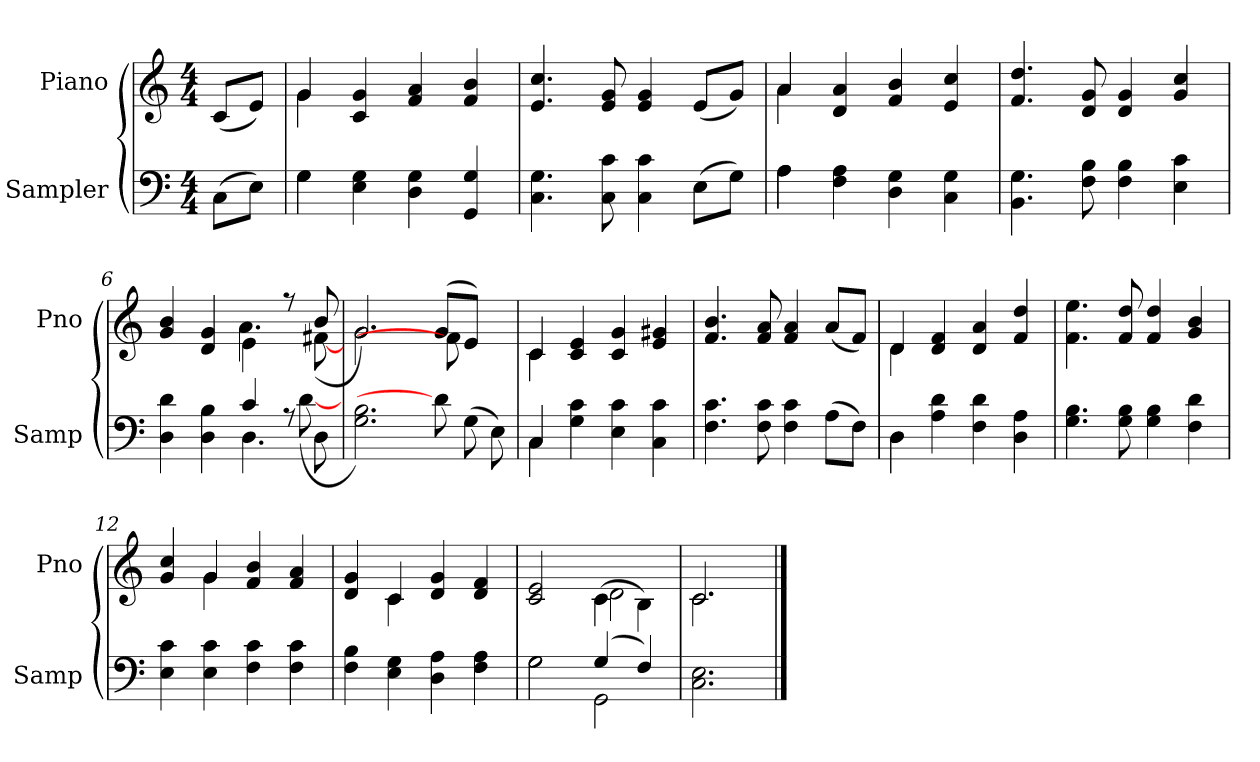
**kern	**kern
*part2	*part1
*staff2	*staff1
*I"Sampler	*I"Piano
*I'Samp	*I'Pno
*clefF4	*clefG2
*M4/4	*M4/4
=1	=1
(8C\L	(8c/L
8E\J)	8e/J)
=2	=2
*^	*^
4G\	4G	4g/	4g
4E 4G	2.ryy	4c 4g	2.ryy
4D 4G	.	4f 4a	.
4GG 4G	.	4f 4b	.
*v	*v	*	*
*	*v	*v
=3	=3
4.C 4.G	4.e 4.cc
8C 8c	8e 8g
4C 4c	4e 4g
(8E\L	(8e/L
8G\J)	8g/J)
=4	=4
*^	*^
4A\	4A	4a/	4a
4F 4A	2.ryy	4d 4a	2.ryy
4D 4G	.	4f 4b	.
4C 4G	.	4e 4cc	.
*v	*v	*	*
*	*v	*v
=5	=5
4.BB 4.G	4.f 4.dd
8F 8B	8d 8g
4F 4B	4d 4g
4E 4c	4g 4cc
=6	=6
*^	*^
4D 4d	2ryy	4g 4b	2ryy
4D 4B	.	4d 4g	.
4c/	4.D	4e\	4.a
8r	.	8r	.
8D\	([8d	8b/	([8f#X
*v	*v	*	*
=7	=7	=7
2.G 2.B)	2.g/)	2.g
8d]	(8g/L	8f#]
(8G\	8e/J)	8ryy
8E\)	8ryy	8ryy
=8	=8	=8
*^	*	*
4C/	4C	4c/	4c
4G 4c	2.ryy	4c 4e	2.ryy
4E 4c	.	4c 4g	.
4C 4c	.	4e 4g#X	.
*v	*v	*	*
*	*v	*v
=9	=9
4.F 4.c	4.f 4.b
8F 8c	8f 8a
4F 4c	4f 4a
(8A\L	(8a/L
8F\J)	8f/J)
=10	=10
*^	*^
4D\	4D	4d/	4d
4A 4d	2.ryy	4d 4f	2.ryy
4F 4d	.	4d 4a	.
4D 4A	.	4f 4dd	.
*v	*v	*	*
*	*v	*v
=11	=11
4.G 4.B	4.f 4.ee
8G 8B	8f 8dd
4G 4B	4f 4dd
4F 4d	4g 4b
=12	=12
*	*^
4E 4c	4g 4cc	4ryy
4E 4c	4g/	4g
4F 4c	4f 4b	2ryy
4F 4c	4f 4a	.
=13	=13	=13
4F 4B	4d 4g	4ryy
4E 4G	4c/	4c
4D 4A	4d 4g	2ryy
4F 4A	4d 4f	.
=14	=14	=14
*^	*	*
2G\	2G	2c 2e	2ryy
(4G/	2GG	(4c\	2d
4F/)	.	4B\)	.
*v	*v	*	*
=15	=15	=15
2.C 2.E	2.c/	2.c
*	*v	*v
==	==
*-	*-
